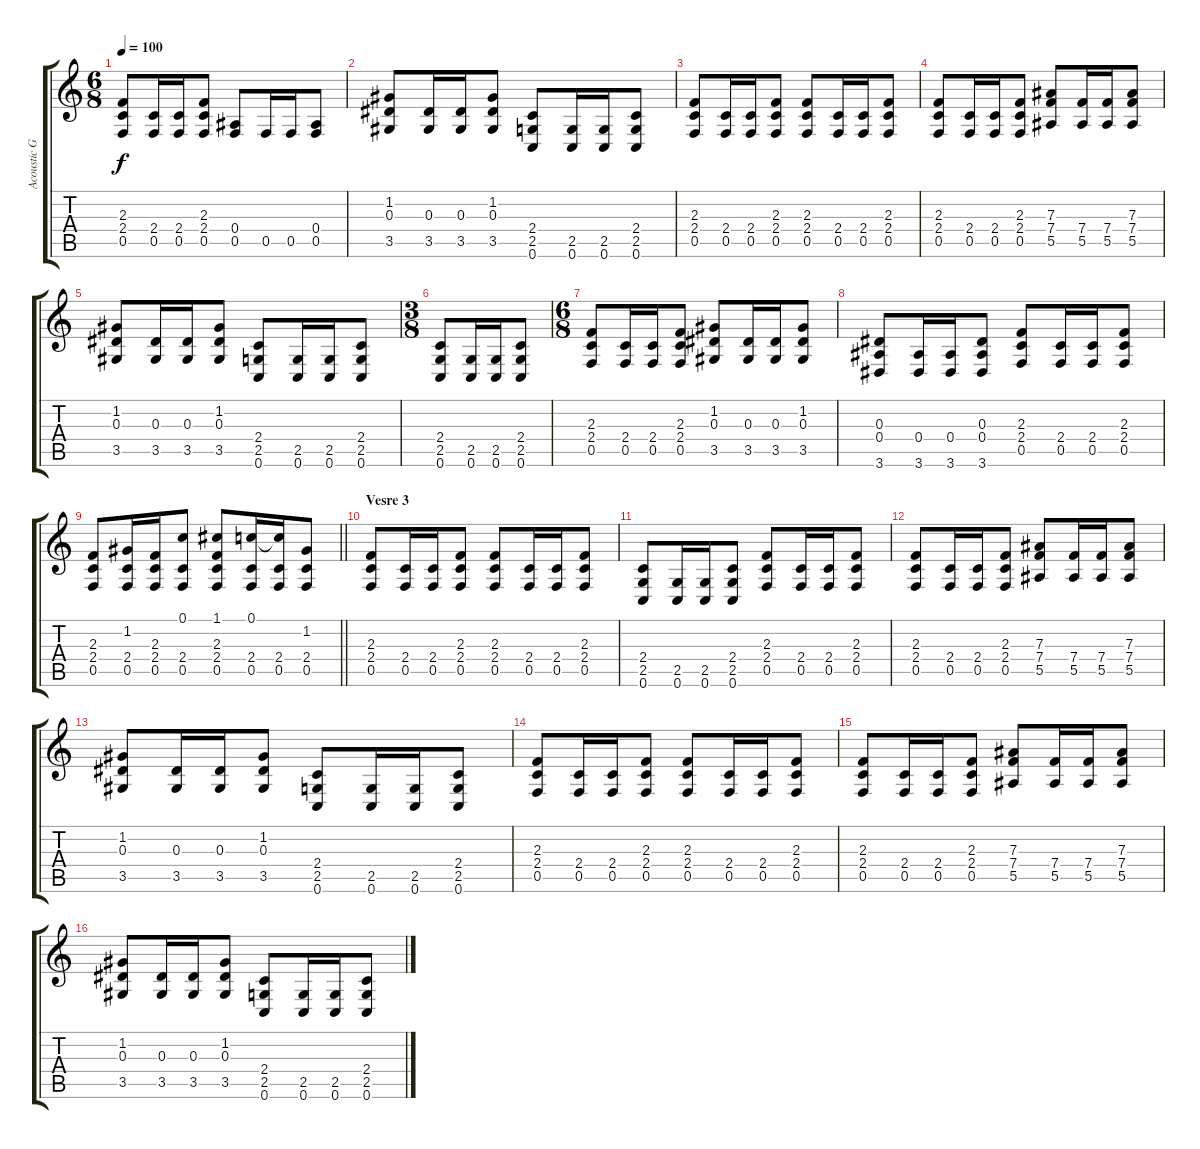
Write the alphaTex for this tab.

\track ("Acoustic Guitar" "Acoustic G") {instrument acousticguitarsteel}
\staff {score tabs}
\tuning (C4 G3 Eb3 Bb2 F2 C2) {hide}
\ts (6 8)
\tempo 100
\clef g2
\ks c
(2.3 2.4 0.5).8{dy f} (2.4 0.5).16 (2.4 0.5).16 (2.3 2.4 0.5).8 (0.4 0.5).8 0.5.16 0.5.16 (0.4 0.5).8 |
(1.2 0.3 3.5).8 (0.3 3.5).16 (0.3 3.5).16 (1.2 0.3 3.5).8 (2.4 2.5 0.6).8 (2.5 0.6).16 (2.5 0.6).16 (2.4 2.5 0.6).8 |
(2.3 2.4 0.5).8 (2.4 0.5).16 (2.4 0.5).16 (2.3 2.4 0.5).8 (2.3 2.4 0.5).8 (2.4 0.5).16 (2.4 0.5).16 (2.3 2.4 0.5).8 |
(2.3 2.4 0.5).8 (2.4 0.5).16 (2.4 0.5).16 (2.3 2.4 0.5).8 (7.3 7.4 5.5).8 (7.4 5.5).16 (7.4 5.5).16 (7.3 7.4 5.5).8 |
(1.2 0.3 3.5).8 (0.3 3.5).16 (0.3 3.5).16 (1.2 0.3 3.5).8 (2.4 2.5 0.6).8 (2.5 0.6).16 (2.5 0.6).16 (2.4 2.5 0.6).8 |
\ts (3 8)
(2.4 2.5 0.6).8 (2.5 0.6).16 (2.5 0.6).16 (2.4 2.5 0.6).8 |
\ts (6 8)
(2.3 2.4 0.5).8 (2.4 0.5).16 (2.4 0.5).16 (2.3 2.4 0.5).8 (1.2 0.3 3.5).8 (0.3 3.5).16 (0.3 3.5).16 (1.2 0.3 3.5).8 |
(0.3 0.4 3.6).8 (0.4 3.6).16 (0.4 3.6).16 (0.3 0.4 3.6).8 (2.3 2.4 0.5).8 (2.4 0.5).16 (2.4 0.5).16 (2.3 2.4 0.5).8 |
\barLineRight lightlight
(2.3 2.4 0.5).8 (1.2 2.4 0.5).16 (2.3 2.4 0.5).16 (0.1 2.4 0.5).8 (1.1 2.3 2.4 0.5).8 (0.1 2.4 0.5).16 (0.1{t} 2.4 0.5).16 (1.2 2.4 0.5).8 |
\section ("" "Vesre 3")
(2.3 2.4 0.5).8 (2.4 0.5).16 (2.4 0.5).16 (2.3 2.4 0.5).8 (2.3 2.4 0.5).8 (2.4 0.5).16 (2.4 0.5).16 (2.3 2.4 0.5).8 |
(2.4 2.5 0.6).8 (2.5 0.6).16 (2.5 0.6).16 (2.4 2.5 0.6).8 (2.3 2.4 0.5).8 (2.4 0.5).16 (2.4 0.5).16 (2.3 2.4 0.5).8 |
(2.3 2.4 0.5).8 (2.4 0.5).16 (2.4 0.5).16 (2.3 2.4 0.5).8 (7.3 7.4 5.5).8 (7.4 5.5).16 (7.4 5.5).16 (7.3 7.4 5.5).8 |
(1.2 0.3 3.5).8 (0.3 3.5).16 (0.3 3.5).16 (1.2 0.3 3.5).8 (2.4 2.5 0.6).8 (2.5 0.6).16 (2.5 0.6).16 (2.4 2.5 0.6).8 |
(2.3 2.4 0.5).8 (2.4 0.5).16 (2.4 0.5).16 (2.3 2.4 0.5).8 (2.3 2.4 0.5).8 (2.4 0.5).16 (2.4 0.5).16 (2.3 2.4 0.5).8 |
(2.3 2.4 0.5).8 (2.4 0.5).16 (2.4 0.5).16 (2.3 2.4 0.5).8 (7.3 7.4 5.5).8 (7.4 5.5).16 (7.4 5.5).16 (7.3 7.4 5.5).8 |
(1.2 0.3 3.5).8 (0.3 3.5).16 (0.3 3.5).16 (1.2 0.3 3.5).8 (2.4 2.5 0.6).8 (2.5 0.6).16 (2.5 0.6).16 (2.4 2.5 0.6).8
